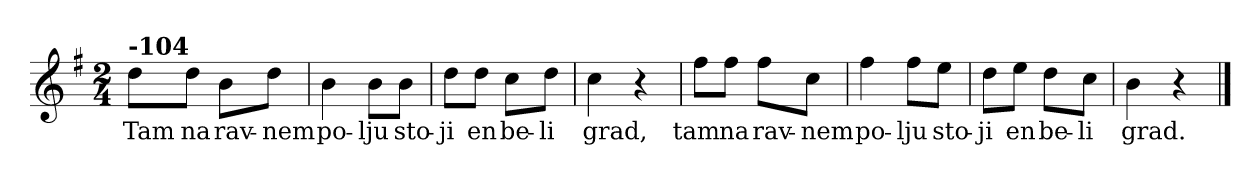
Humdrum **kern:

**kern	**text
*part1	*part1
*staff1	*staff1
*clefG2	*
*k[f#]	*
*G:	*
*M2/4	*
*MM100	*
=1	=1
!LO:TX:a:B:t=-104	!
!	!LO:LY:b
8dd\L	Tam
!	!LO:LY:b
8dd\J	na
!	!LO:LY:b
8b\L	rav-
!	!LO:LY:b
8dd\J	-nem
=2	=2
!	!LO:LY:b
4b\	po-
!	!LO:LY:b
8b\L	-lju
!	!LO:LY:b
8b\J	sto-
=3	=3
!	!LO:LY:b
8dd\L	-ji
!	!LO:LY:b
8dd\J	en
!	!LO:LY:b
8cc\L	be-
!	!LO:LY:b
8dd\J	-li
=4	=4
!	!LO:LY:b
4cc\	grad,
4r	.
!!LO:LB:g=z
=5	=5
!	!LO:LY:b
8ff#\L	tam
!	!LO:LY:b
8ff#\J	na
!	!LO:LY:b
8ff#\L	rav-
!	!LO:LY:b
8cc\J	-nem
=6	=6
!	!LO:LY:b
4ff#\	po-
!	!LO:LY:b
8ff#\L	-lju
!	!LO:LY:b
8ee\J	sto-
=7	=7
!	!LO:LY:b
8dd\L	-ji
!	!LO:LY:b
8ee\J	en
!	!LO:LY:b
8dd\L	be-
!	!LO:LY:b
8cc\J	-li
=8	=8
!	!LO:LY:b
4b\	grad.
4r	.
==	==
*-	*-
